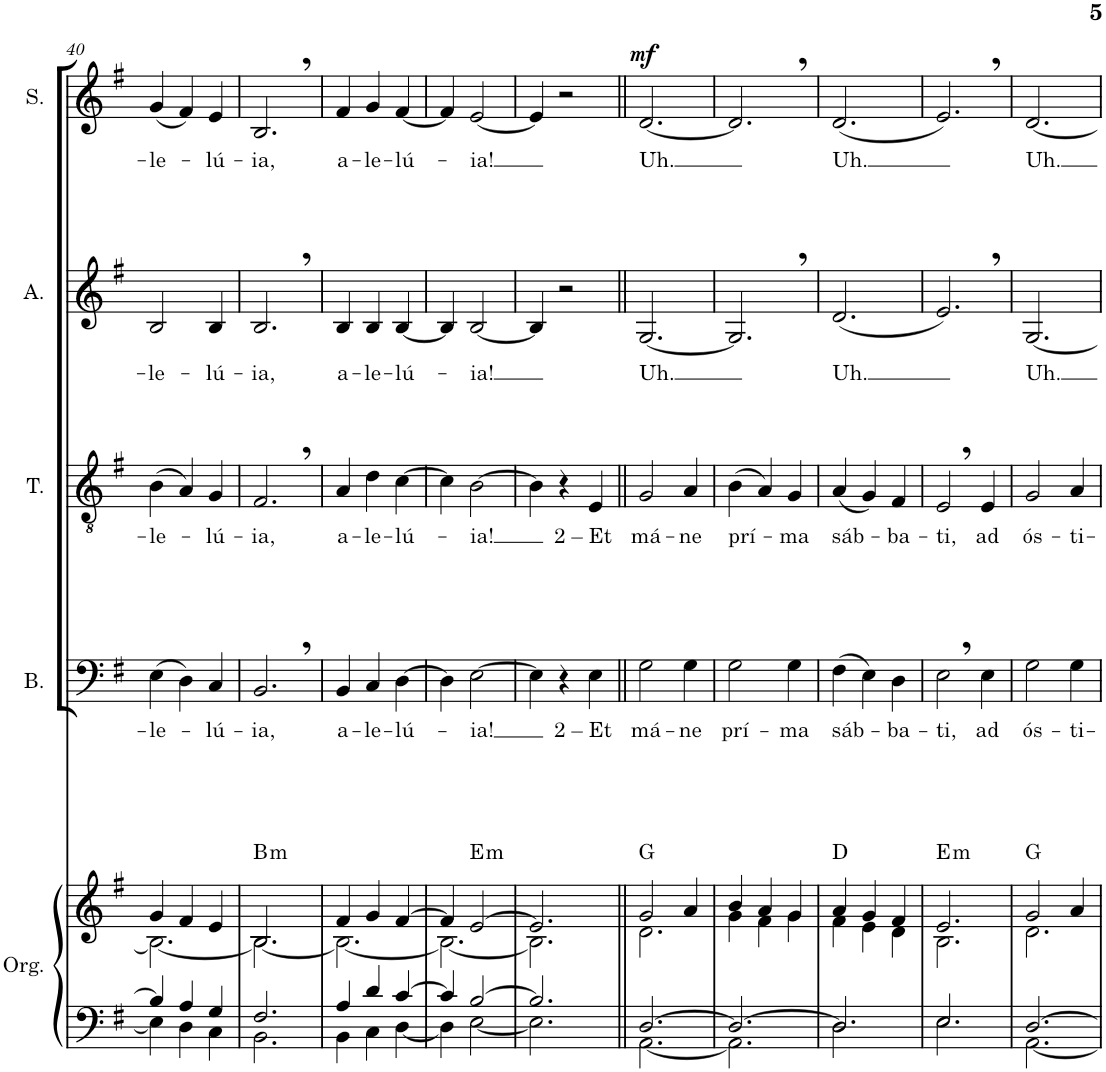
**kern	**kern	**harte	**kern	**text	**kern	**text	**kern	**text	**kern	**text	**dynam
*part5	*part5	*part5	*part4	*part4	*part3	*part3	*part2	*part2	*part1	*part1	*part1
*staff6	*staff5	*	*staff4	*staff4	*staff3	*staff3	*staff2	*staff2	*staff1	*staff1	*staff1
*I"Órgano	*	*	*I"Bajo	*	*I"Tenor	*	*I"Alto	*	*I"Soprano	*	*
*	*	*	*I'B.	*	*I'T.	*	*I'A.	*	*I'S.	*	*
!!LO:PB:g=z
*clefF4	*clefG2	*	*clefF4	*	*clefGv2	*	*clefG2	*	*clefG2	*	*
*k[f#]	*k[f#]	*	*k[f#]	*	*k[f#]	*	*k[f#]	*	*k[f#]	*	*
*M3/4	*M3/4	*	*M3/4	*	*M3/4	*	*M3/4	*	*M3/4	*	*
=40	=40	=40	=40	=40	=40	=40	=40	=40	=40	=40	=40
*^	*^	*	*	*	*	*	*	*	*	*	*
!	!	!	!	!	!	!LO:LY:b	!	!LO:LY:b	!	!LO:LY:b	!	!LO:LY:b	!
4B/]	4E\]	4g/	2.B\_	.	(4E\	-le-	(4B\	-le-	2B/	-le-	(4g/	-le-	.
4A/	4D\	4f#/	.	.	4D\)	.	4A/)	.	.	.	4f#/)	.	.
!	!	!	!	!	!	!LO:LY:b	!	!LO:LY:b	!	!LO:LY:b	!	!LO:LY:b	!
4G/	4C\	4e/	.	.	4C/	-lú-	4G/	-lú-	4B/	-lú-	4e/	-lú-	.
=41	=41	=41	=41	=41	=41	=41	=41	=41	=41	=41	=41	=41	=41
!	!	!	!	!LO:H:kt=m	!	!LO:LY:b	!	!LO:LY:b	!	!LO:LY:b	!	!LO:LY:b	!
2.F#/	2.BB\	2.B/	2.B\_	B:min	2.BB,/	-ia,	2.F#,/	-ia,	2.B,/	-ia,	2.B,/	-ia,	.
=42	=42	=42	=42	=42	=42	=42	=42	=42	=42	=42	=42	=42	=42
!	!	!	!	!	!	!LO:LY:b	!	!LO:LY:b	!	!LO:LY:b	!	!LO:LY:b	!
4A/	4BB\	4f#/	2.B\_	.	4BB/	a-	4A/	a-	4B/	a-	4f#/	a-	.
!	!	!	!	!	!	!LO:LY:b	!	!LO:LY:b	!	!LO:LY:b	!	!LO:LY:b	!
4d/	4C\	4g/	.	.	4C/	-le-	4d\	-le-	4B/	-le-	4g/	-le-	.
!	!	!	!	!	!	!LO:LY:b	!	!LO:LY:b	!	!LO:LY:b	!	!LO:LY:b	!
[4c/	[4D\	[4f#/	.	.	[4D\	-lú-	[4c\	-lú-	[4B/	-lú-	[4f#/	-lú-	.
=43	=43	=43	=43	=43	=43	=43	=43	=43	=43	=43	=43	=43	=43
4c/]	4D\]	4f#/]	2.B\_	.	4D\]	.	4c\]	.	4B/]	.	4f#/]	.	.
!	!	!	!	!LO:H:kt=m	!	!LO:LY:b	!	!LO:LY:b	!	!LO:LY:b	!	!LO:LY:b	!
[2B/	[2E\	[2e/	.	E:min	[2E\	-ia!	[2B\	-ia!	[2B/	-ia!	[2e/	-ia!	.
=44	=44	=44	=44	=44	=44	=44	=44	=44	=44	=44	=44	=44	=44
2.B/]	2.E\]	2.e/]	2.B\]	.	4E\]	.	4B\]	.	4B/]	.	4e/]	.	.
.	.	.	.	.	4r	.	4r	.	2r	.	2r	.	.
!	!	!	!	!	!	!LO:LY:b	!	!LO:LY:b	!	!	!	!	!
.	.	.	.	.	4E\	2 – Et	4E/	2 – Et	.	.	.	.	.
=45||	=45||	=45||	=45||	=45||	=45||	=45||	=45||	=45||	=45||	=45||	=45||	=45||	=45||
!	!	!	!	!	!	!LO:LY:b	!	!LO:LY:b	!	!LO:LY:b	!	!LO:LY:b	!LO:DY:a
[2.D/	[2.AA\	2g/	2.d\	G:maj	2G\	má-	2G/	má-	[2.G/	Uh.	[2.d/	Uh.	mf
!	!	!	!	!	!	!LO:LY:b	!	!LO:LY:b	!	!	!	!	!
.	.	4a/	.	.	4G\	-ne	4A/	-ne	.	.	.	.	.
=46	=46	=46	=46	=46	=46	=46	=46	=46	=46	=46	=46	=46	=46
!	!	!	!	!	!	!LO:LY:b	!	!LO:LY:b	!	!	!	!	!
2.D/_	2.AA\]	4b/	4g\	.	2G\	prí-	(4B\	prí-	2.G,/]	.	2.d,/]	.	.
.	.	4a/	4f#\	.	.	.	4A/)	.	.	.	.	.	.
!	!	!	!	!	!	!LO:LY:b	!	!LO:LY:b	!	!	!	!	!
.	.	4g/	4g\	.	4G\	-ma	4G/	-ma	.	.	.	.	.
=47	=47	=47	=47	=47	=47	=47	=47	=47	=47	=47	=47	=47	=47
!	!	!	!	!	!	!LO:LY:b	!	!LO:LY:b	!	!LO:LY:b	!	!LO:LY:b	!
2.D/]	2.D\	4a/	4f#\	D:maj	(4F#\	sáb-	(4A/	sáb-	(2.d/	Uh.	(2.d/	Uh.	.
.	.	4g/	4e\	.	4E\)	.	4G/)	.	.	.	.	.	.
!	!	!	!	!	!	!LO:LY:b	!	!LO:LY:b	!	!	!	!	!
.	.	4f#/	4d\	.	4D\	-ba-	4F#/	-ba-	.	.	.	.	.
=48	=48	=48	=48	=48	=48	=48	=48	=48	=48	=48	=48	=48	=48
!	!	!	!	!LO:H:kt=m	!	!LO:LY:b	!	!LO:LY:b	!	!	!	!	!
2.E/	2.E\	2.e/	2.B\	E:min	2E,\	-ti,	2E,/	-ti,	2.e,/)	.	2.e,/)	.	.
!	!	!	!	!	!	!LO:LY:b	!	!LO:LY:b	!	!	!	!	!
.	.	.	.	.	4E\	ad	4E/	ad	.	.	.	.	.
=49	=49	=49	=49	=49	=49	=49	=49	=49	=49	=49	=49	=49	=49
!	!	!	!	!	!	!LO:LY:b	!	!LO:LY:b	!	!LO:LY:b	!	!LO:LY:b	!
[2.D/	[2.AA\	2g/	2.d\	G:maj	2G\	ós-	2G/	ós-	[2.G/	Uh.	[2.d/	Uh.	.
!	!	!	!	!	!	!LO:LY:b	!	!LO:LY:b	!	!	!	!	!
.	.	4a/	.	.	4G\	-ti-	4A/	-ti-	.	.	.	.	.
*v	*v	*	*	*	*	*	*	*	*	*	*	*	*
*	*v	*v	*	*	*	*	*	*	*	*	*	*
=	=	=	=	=	=	=	=	=	=	=	=
*-	*-	*-	*-	*-	*-	*-	*-	*-	*-	*-	*-
